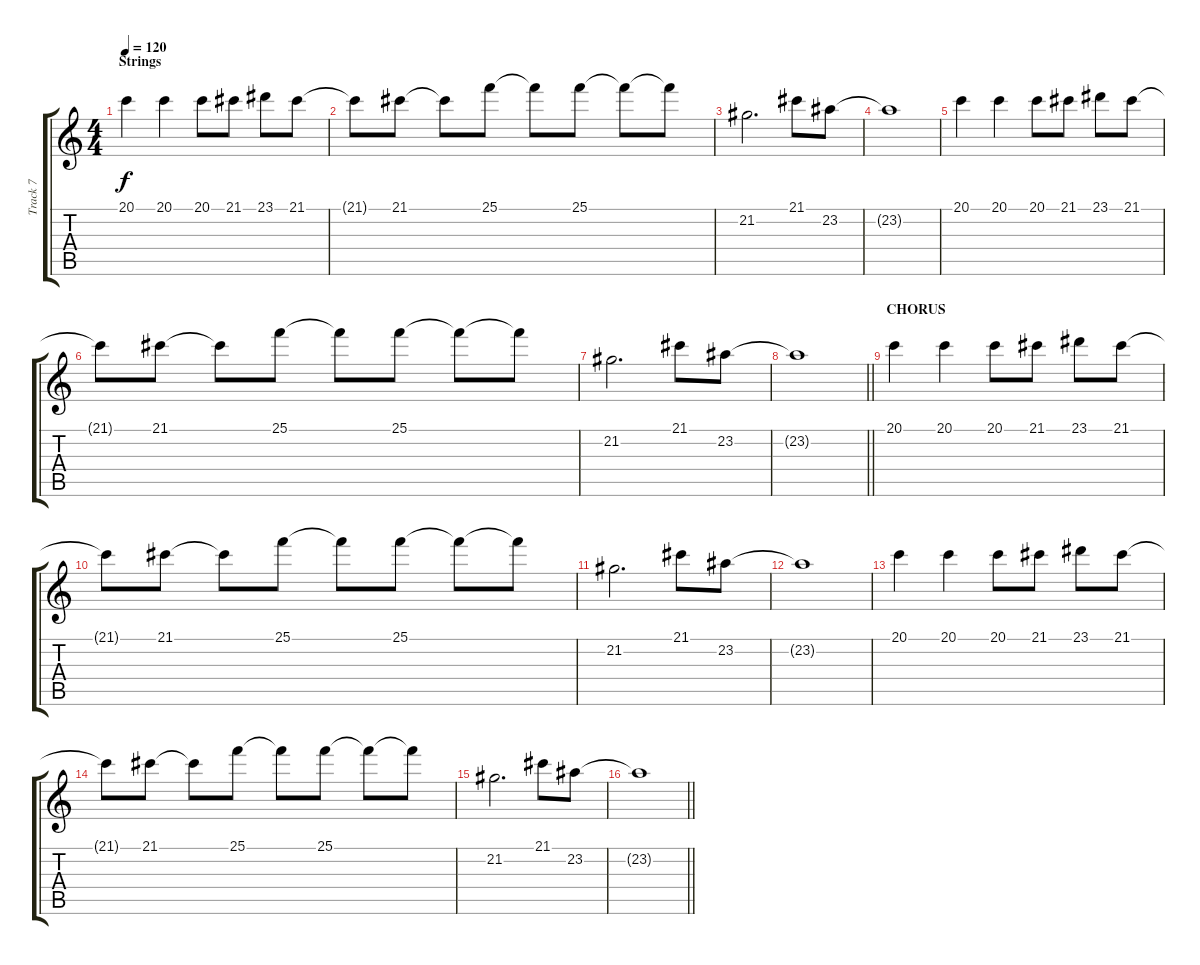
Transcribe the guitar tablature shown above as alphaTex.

\track ("Track 7" "Track 7") {instrument acousticgrandpiano}
\staff {score tabs}
\tuning (E4 B3 G3 D3 A2 E2) {hide}
\ts (4 4)
\section ("" "Strings")
\tempo 120
\clef g2
\ks c
20.1.4{dy f} 20.1.4 20.1.8 21.1.8 23.1.8 21.1.8 |
21.1{t}.8 21.1.8 21.1{t}.8 25.1.8 25.1{t}.8 25.1.8 25.1{t}.8 25.1{t}.8 |
21.2.2{d} 21.1.8 23.2.8 |
23.2{t}.1 |
20.1.4 20.1.4 20.1.8 21.1.8 23.1.8 21.1.8 |
21.1{t}.8 21.1.8 21.1{t}.8 25.1.8 25.1{t}.8 25.1.8 25.1{t}.8 25.1{t}.8 |
21.2.2{d} 21.1.8 23.2.8 |
\barLineRight lightlight
23.2{t}.1 |
\section ("" "CHORUS")
20.1.4 20.1.4 20.1.8 21.1.8 23.1.8 21.1.8 |
21.1{t}.8 21.1.8 21.1{t}.8 25.1.8 25.1{t}.8 25.1.8 25.1{t}.8 25.1{t}.8 |
21.2.2{d} 21.1.8 23.2.8 |
23.2{t}.1 |
20.1.4 20.1.4 20.1.8 21.1.8 23.1.8 21.1.8 |
21.1{t}.8 21.1.8 21.1{t}.8 25.1.8 25.1{t}.8 25.1.8 25.1{t}.8 25.1{t}.8 |
21.2.2{d} 21.1.8 23.2.8 |
\barLineRight lightlight
23.2{t}.1
